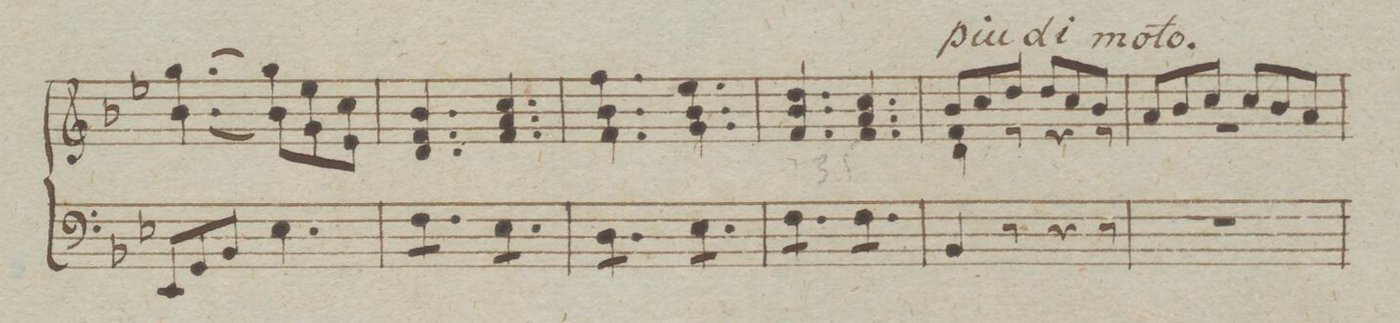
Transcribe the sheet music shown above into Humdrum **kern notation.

**kern
*I"Organo.
*clefF4
*k[b-e-]
*met(c)
*M6/8
8EE-/L
8GG/
8BB-/J
4.E-\
=33
*tremolo
8F\L
8F\
8F\J
8E-\L
8E-\
8E-\J
=34
8D\L
8D\
8D\J
8E-\L
8E-\
8E-\J
=35
8F\L
8F\
8F\J
8F\L
8F\
8F\J
=36
4BB-/
8r
4r
8r
=37
2.r
=38
*-
